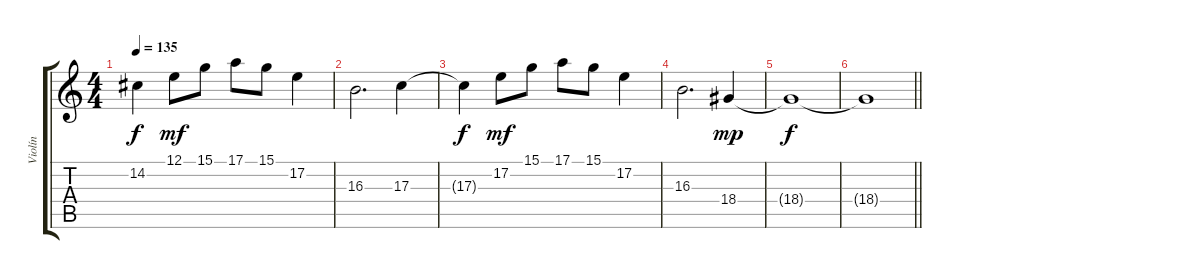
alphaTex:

\track ("Violín" "Violín") {instrument stringensemble1}
\staff {score tabs}
\tuning (E4 B3 G3 D3 A2 E2) {hide}
\ts (4 4)
\tempo 135
\clef g2
\ks c
14.2{t}.4{dy f} 12.1.8{dy mf} 15.1.8 17.1.8 15.1.8 17.2.4 |
16.3.2{d} 17.3.4 |
17.3{t}.4{dy f} 17.2.8{dy mf} 15.1.8 17.1.8 15.1.8 17.2.4 |
16.3.2{d} 18.4.4{dy mp} |
18.4{t}.1{dy f} |
\barLineRight lightlight
18.4{t}.1
